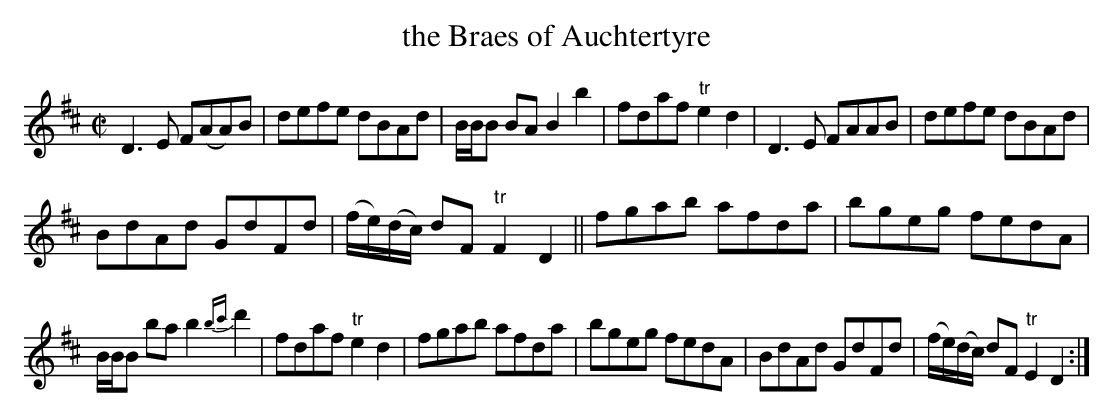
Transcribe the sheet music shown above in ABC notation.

X:1
T:the Braes of Auchtertyre
M:C|
K:D major
D3E F(AA)B| defe dBAd| B/B/B BA B2b2| fdaf "tr"e2d2|\
D3E FAAB| defe dBAd|
BdAd GdFd| (f/e/)(d/c/) dF "tr"F2D2||\
fgab afda| bgeg fedA|
B/B/B ba b2{bc'}d'2| fdaf "tr"e2d2|\
fgab afda| bgeg fedA| \
BdAd GdFd| (f/e/)(d/c/) dF "tr"E2D2:|
